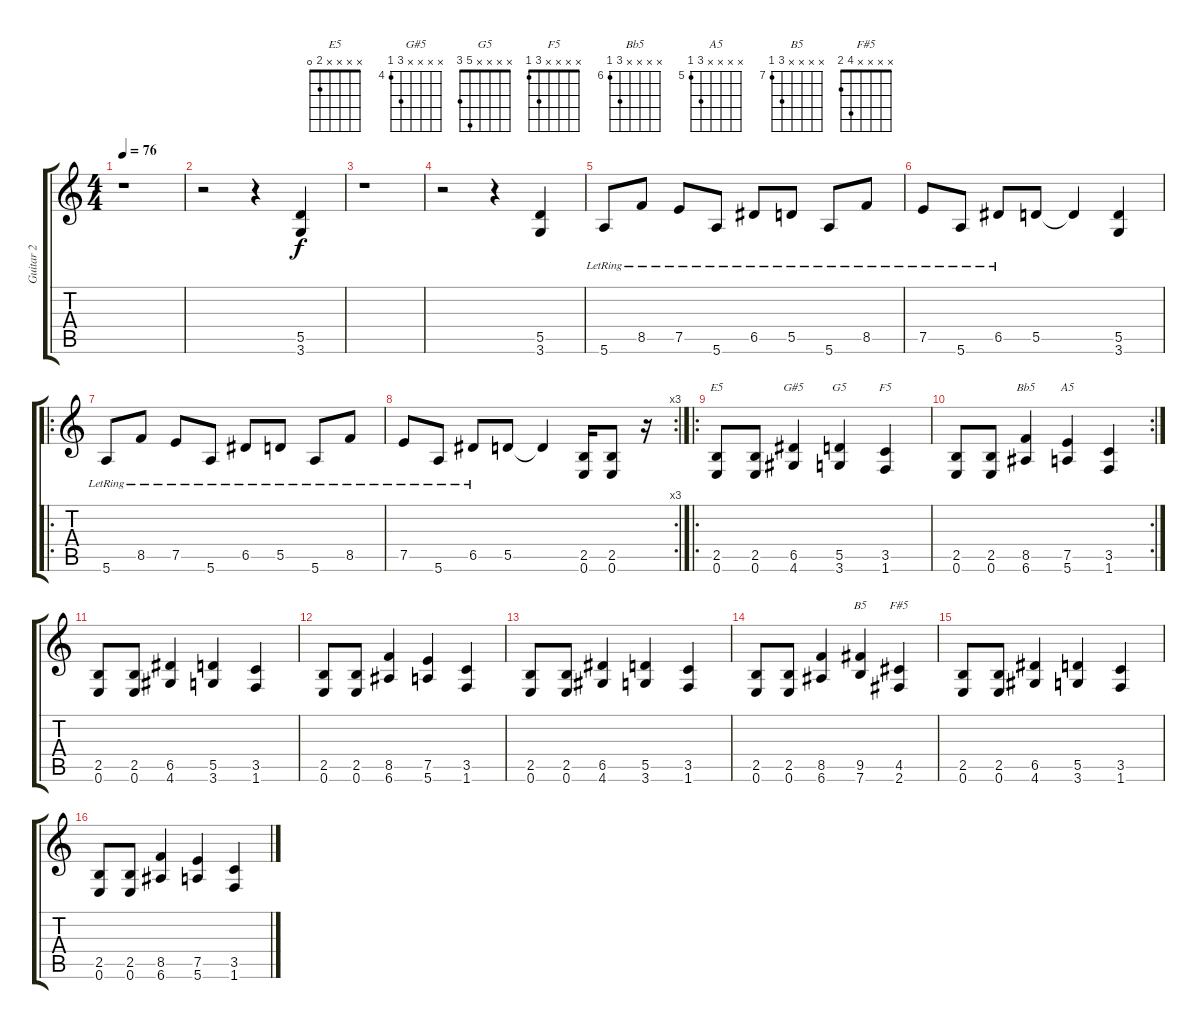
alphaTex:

\track ("Guitar 2" "Guitar 2") {instrument overdrivenguitar}
\staff {score tabs}
\tuning (E4 B3 G3 D3 A2 E2) {hide}
\chord ("E5" x x x x 2 0)
\chord ("G#5" x x x x 6 4) {firstfret 4}
\chord ("G5" x x x x 5 3)
\chord ("F5" x x x x 3 1)
\chord ("Bb5" x x x x 8 6) {firstfret 6}
\chord ("A5" x x x x 7 5) {firstfret 5}
\chord ("B5" x x x x 9 7) {firstfret 7}
\chord ("F#5" x x x x 4 2)
\ts (4 4)
\tempo 76
\clef g2
\ks c
r.1{dy f instrument overdrivenguitar} |
r.2 r.4 (5.5 3.6).4 |
r.1 |
r.2 r.4 (5.5 3.6).4 |
5.6{lr}.8 8.5{lr}.8 7.5{lr}.8 5.6{lr}.8 6.5{lr}.8 5.5{lr}.8 5.6{lr}.8 8.5{lr}.8 |
7.5{lr}.8 5.6{lr}.8 6.5{lr}.8 5.5.8 5.5{t}.4 (5.5 3.6).4 |
\ro
5.6{lr}.8 8.5{lr}.8 7.5{lr}.8 5.6{lr}.8 6.5{lr}.8 5.5{lr}.8 5.6{lr}.8 8.5{lr}.8 |
\rc 3
7.5{lr}.8 5.6{lr}.8 6.5{lr}.8 5.5.8 5.5{t}.4 (2.5 0.6).16 (2.5 0.6).8 r.16 |
\ro
(2.5 0.6).8{ch "E5"} (2.5 0.6).8 (6.5 4.6).4{ch "G#5"} (5.5 3.6).4{ch "G5"} (3.5 1.6).4{ch "F5"} |
\rc 2
(2.5 0.6).8 (2.5 0.6).8 (8.5 6.6).4{ch "Bb5"} (7.5 5.6).4{ch "A5"} (3.5 1.6).4 |
(2.5 0.6).8 (2.5 0.6).8 (6.5 4.6).4 (5.5 3.6).4 (3.5 1.6).4 |
(2.5 0.6).8 (2.5 0.6).8 (8.5 6.6).4 (7.5 5.6).4 (3.5 1.6).4 |
(2.5 0.6).8 (2.5 0.6).8 (6.5 4.6).4 (5.5 3.6).4 (3.5 1.6).4 |
(2.5 0.6).8 (2.5 0.6).8 (8.5 6.6).4 (9.5 7.6).4{ch "B5"} (4.5 2.6).4{ch "F#5"} |
(2.5 0.6).8 (2.5 0.6).8 (6.5 4.6).4 (5.5 3.6).4 (3.5 1.6).4 |
(2.5 0.6).8 (2.5 0.6).8 (8.5 6.6).4 (7.5 5.6).4 (3.5 1.6).4
